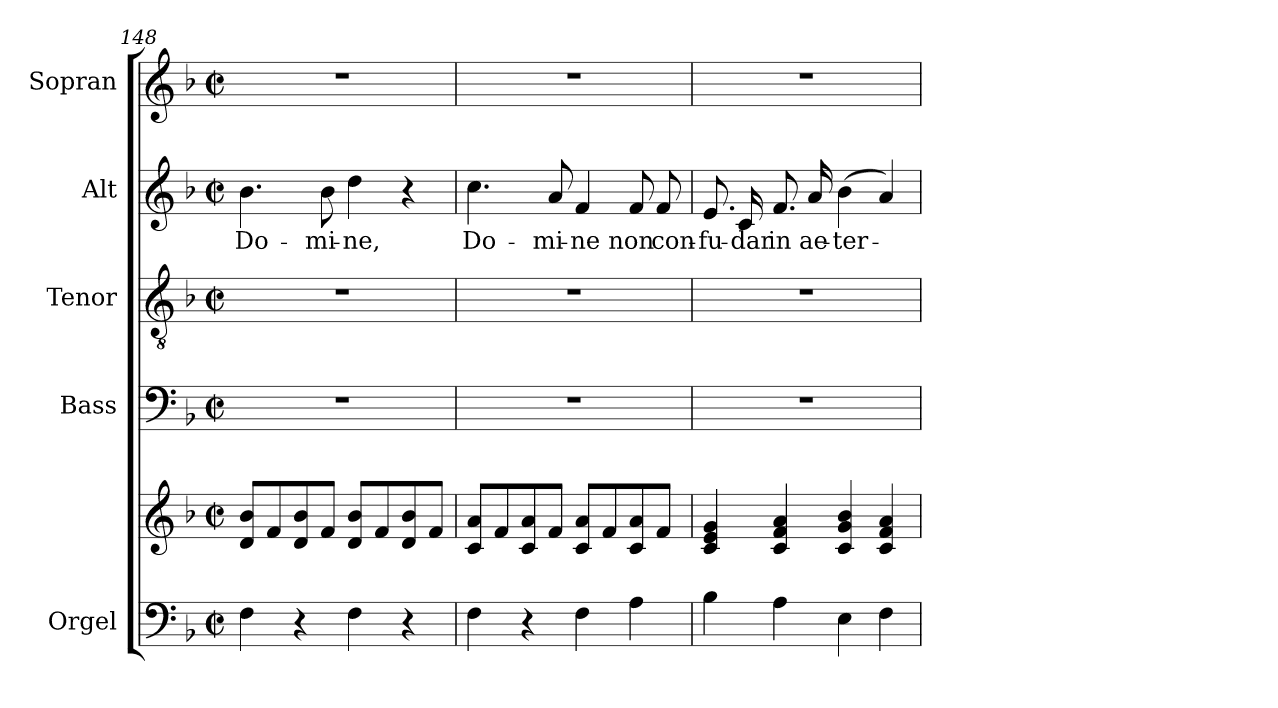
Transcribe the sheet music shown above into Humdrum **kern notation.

**kern	**kern	**kern	**kern	**kern	**text	**kern
*part5	*part5	*part4	*part3	*part2	*part2	*part1
*staff6	*staff5	*staff4	*staff3	*staff2	*staff2	*staff1
*I"Orgel	*	*I"Bass	*I"Tenor	*I"Alt	*	*I"Sopran
*I'Org.	*	*I'B	*I'T	*I'A	*	*I'S
*clefF4	*clefG2	*clefF4	*clefGv2	*clefG2	*	*clefG2
*k[b-]	*k[b-]	*k[b-]	*k[b-]	*k[b-]	*	*k[b-]
*F:	*F:	*F:	*F:	*F:	*	*F:
*M2/2	*M2/2	*M2/2	*M2/2	*M2/2	*	*M2/2
*met(c|)	*met(c|)	*met(c|)	*met(c|)	*met(c|)	*	*met(c|)
=148	=148	=148	=148	=148	=148	=148
!	!	!	!	!	!LO:LY:b	!
4F\	8d/ 8b-/L	1r	1r	4.b-\	Do-	1r
.	8f/	.	.	.	.	.
4r	8d/ 8b-/	.	.	.	.	.
!	!	!	!	!	!LO:LY:b	!
.	8f/J	.	.	8b-\	-mi-	.
!	!	!	!	!	!LO:LY:b	!
4F\	8d/ 8b-/L	.	.	4dd\	-ne,	.
.	8f/	.	.	.	.	.
4r	8d/ 8b-/	.	.	4r	.	.
.	8f/J	.	.	.	.	.
=149	=149	=149	=149	=149	=149	=149
!	!	!	!	!	!LO:LY:b	!
4F\	8c/ 8a/L	1r	1r	4.cc\	Do-	1r
.	8f/	.	.	.	.	.
4r	8c/ 8a/	.	.	.	.	.
!	!	!	!	!	!LO:LY:b	!
.	8f/J	.	.	8a/	-mi-	.
!	!	!	!	!	!LO:LY:b	!
4F\	8c/ 8a/L	.	.	4f/	-ne	.
.	8f/	.	.	.	.	.
!	!	!	!	!	!LO:LY:b	!
4A\	8c/ 8a/	.	.	8f/	non	.
!	!	!	!	!	!LO:LY:b	!
.	8f/J	.	.	8f/	con-	.
=150	=150	=150	=150	=150	=150	=150
!	!	!	!	!	!LO:LY:b	!
4B-\	4c/ 4e/ 4g/	1r	1r	8.e/	-fu-	1r
!	!	!	!	!	!LO:LY:b	!
.	.	.	.	16c/	-dar	.
!	!	!	!	!	!LO:LY:b	!
4A\	4c/ 4f/ 4a/	.	.	8.f/	in	.
!	!	!	!	!	!LO:LY:b	!
.	.	.	.	16a/	ae-	.
!	!	!	!	!	!LO:LY:b	!
4E\	4c/ 4g/ 4b-/	.	.	(>4b-\	-ter-	.
4F\	4c/ 4f/ 4a/	.	.	4a/)	.	.
=	=	=	=	=	=	=
*-	*-	*-	*-	*-	*-	*-
